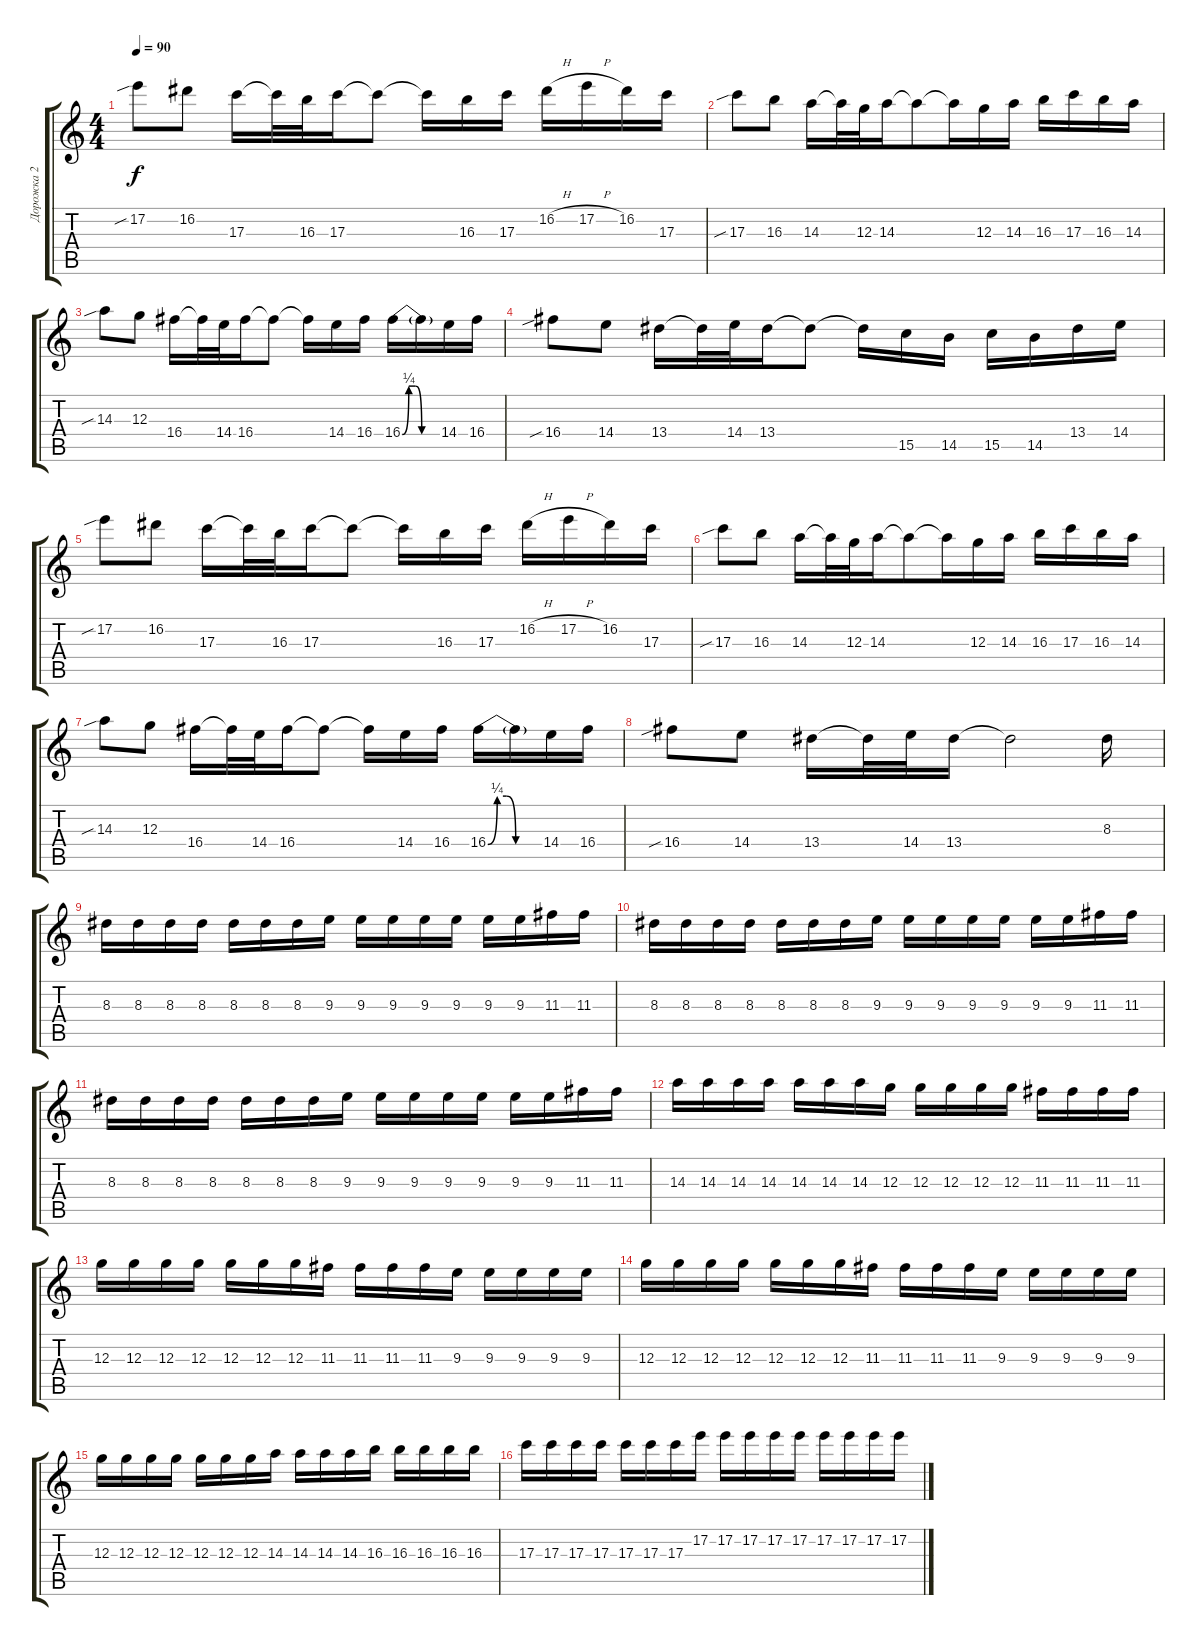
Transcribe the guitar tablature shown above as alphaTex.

\track ("Дорожка 2" "Дорожка 2") {instrument overdrivenguitar}
\staff {score tabs}
\tuning (E4 B3 G3 D3 A2 E2) {hide}
\ts (4 4)
\tempo 90
\clef g2
\ks c
17.2{sib}.8{dy f} 16.2.8 17.3.16 17.3{t}.32 16.3.32 17.3.16 17.3{t}.8 17.3{t}.16 16.3.16 17.3.16 16.2{h}.16 17.2{h}.16 16.2.16 17.3.16 |
17.3{sib}.8{beam Down} 16.3.8{beam Down} 14.3.16{beam Down beam merge} 14.3{t}.32{beam Down beam merge} 12.3.32{beam Down beam merge} 14.3.16{beam Down beam merge} 14.3{t}.8{beam Down beam merge} 14.3{t}.16{beam Down beam merge} 12.3.16{beam Down beam merge} 14.3.16{beam Down} 16.3.16{beam Down} 17.3.16{beam Down} 16.3.16{beam Down} 14.3.16{beam Down} |
14.3{sib}.8 12.3.8 16.4.16 16.4{t}.32 14.4.32 16.4.16 16.4{t}.8 16.4{t}.16 14.4.16 16.4.16 16.4{be (custom 0 0 10 1 20 1 30 0 60 0)}.16 16.4{t}.16 14.4.16 16.4.16 |
16.4{sib}.8 14.4.8 13.4.16 13.4{t}.32 14.4.32 13.4.16 13.4{t}.8 13.4{t}.16 15.5.16 14.5.16 15.5.16 14.5.16 13.4.16 14.4.16 |
17.2{sib}.8 16.2.8 17.3.16 17.3{t}.32 16.3.32 17.3.16 17.3{t}.8 17.3{t}.16 16.3.16 17.3.16 16.2{h}.16 17.2{h}.16 16.2.16 17.3.16 |
17.3{sib}.8{beam Down} 16.3.8{beam Down} 14.3.16{beam Down beam merge} 14.3{t}.32{beam Down beam merge} 12.3.32{beam Down beam merge} 14.3.16{beam Down beam merge} 14.3{t}.8{beam Down beam merge} 14.3{t}.16{beam Down beam merge} 12.3.16{beam Down beam merge} 14.3.16{beam Down} 16.3.16{beam Down} 17.3.16{beam Down} 16.3.16{beam Down} 14.3.16{beam Down} |
14.3{sib}.8 12.3.8 16.4.16 16.4{t}.32 14.4.32 16.4.16 16.4{t}.8 16.4{t}.16 14.4.16 16.4.16 16.4{be (custom 0 0 10 1 20 1 30 0 60 0)}.16 16.4{t}.16 14.4.16 16.4.16 |
16.4{sib}.8 14.4.8 13.4.16 13.4{t}.32 14.4.32 13.4.16 13.4{t}.2 8.3.16 |
8.3.16 8.3.16 8.3.16 8.3.16 8.3.16 8.3.16 8.3.16 9.3.16 9.3.16 9.3.16 9.3.16 9.3.16 9.3.16 9.3.16 11.3.16 11.3.16 |
8.3.16 8.3.16 8.3.16 8.3.16 8.3.16 8.3.16 8.3.16 9.3.16 9.3.16 9.3.16 9.3.16 9.3.16 9.3.16 9.3.16 11.3.16 11.3.16 |
8.3.16 8.3.16 8.3.16 8.3.16 8.3.16 8.3.16 8.3.16 9.3.16 9.3.16 9.3.16 9.3.16 9.3.16 9.3.16 9.3.16 11.3.16 11.3.16 |
14.3.16 14.3.16 14.3.16 14.3.16 14.3.16 14.3.16 14.3.16 12.3.16 12.3.16 12.3.16 12.3.16 12.3.16 11.3.16 11.3.16 11.3.16 11.3.16 |
12.3.16 12.3.16 12.3.16 12.3.16 12.3.16 12.3.16 12.3.16 11.3.16 11.3.16 11.3.16 11.3.16 9.3.16 9.3.16 9.3.16 9.3.16 9.3.16 |
12.3.16 12.3.16 12.3.16 12.3.16 12.3.16 12.3.16 12.3.16 11.3.16 11.3.16 11.3.16 11.3.16 9.3.16 9.3.16 9.3.16 9.3.16 9.3.16 |
12.3.16 12.3.16 12.3.16 12.3.16 12.3.16 12.3.16 12.3.16 14.3.16 14.3.16 14.3.16 14.3.16 16.3.16 16.3.16 16.3.16 16.3.16 16.3.16 |
17.3.16 17.3.16 17.3.16 17.3.16 17.3.16 17.3.16 17.3.16 17.2.16 17.2.16 17.2.16 17.2.16 17.2.16 17.2.16 17.2.16 17.2.16 17.2.16
